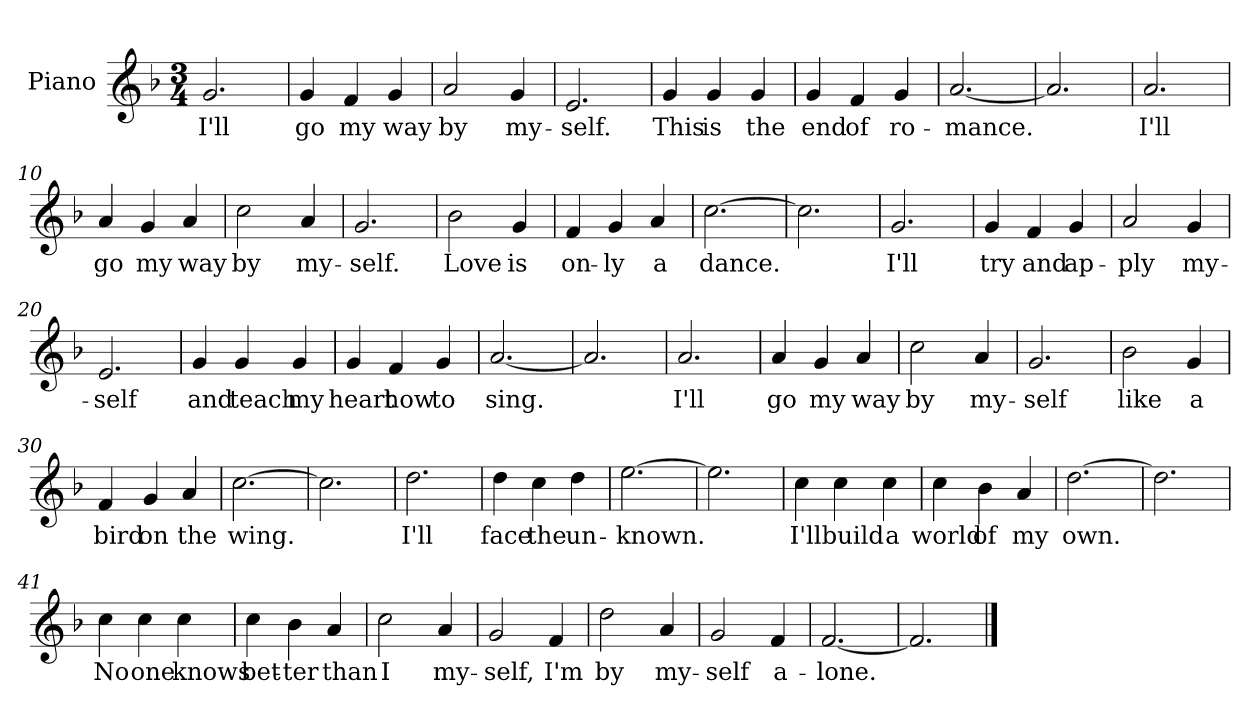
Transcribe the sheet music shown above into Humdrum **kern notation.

**kern	**text
*part1	*part1
*staff1	*staff1
*I"Piano	*
*I'Pno	*
*clefG2	*
*k[b-]	*
*F:	*
*M3/4	*
=1	=1
2.g/	I'll
=2	=2
4g/	go
4f/	my
4g/	way
=3	=3
2a/	by
4g/	my-
=4	=4
2.e/	-self.
=5	=5
4g/	This
4g/	is
4g/	the
=6	=6
4g/	end
4f/	of
4g/	ro-
=7	=7
[2.a/	-mance.
!!LO:LB:g=z
=8	=8
2.a/]	.
=9	=9
2.a/	I'll
=10	=10
4a/	go
4g/	my
4a/	way
=11	=11
2cc\	by
4a/	my-
=12	=12
2.g/	-self.
=13	=13
2b-\	Love
4g/	is
=14	=14
4f/	on-
4g/	-ly
4a/	a
!!LO:LB:g=z
=15	=15
[2.cc\	dance.
=16	=16
2.cc\]	.
=17	=17
2.g/	I'll
=18	=18
4g/	try
4f/	and
4g/	ap-
=19	=19
2a/	-ply
4g/	my-
=20	=20
2.e/	-self
=21	=21
4g/	and
4g/	teach
4g/	my
!!LO:LB:g=z
=22	=22
4g/	heart
4f/	how
4g/	to
=23	=23
[2.a/	sing.
=24	=24
2.a/]	.
=25	=25
2.a/	I'll
=26	=26
4a/	go
4g/	my
4a/	way
=27	=27
2cc\	by
4a/	my-
=28	=28
2.g/	-self
!!LO:LB:g=z
=29	=29
2b-\	like
4g/	a
=30	=30
4f/	bird
4g/	on
4a/	the
=31	=31
[2.cc\	wing.
=32	=32
2.cc\]	.
=33	=33
2.dd\	I'll
=34	=34
4dd\	face
4cc\	the
4dd\	un-
=35	=35
[2.ee\	-known.
!!LO:LB:g=z
=36	=36
2.ee\]	.
=37	=37
4cc\	I'll
4cc\	build
4cc\	a
=38	=38
4cc\	world
4b-\	of
4a/	my
=39	=39
[2.dd\	own.
=40	=40
2.dd\]	.
=41	=41
4cc\	No
4cc\	one
4cc\	knows
!!LO:LB:g=z
=42	=42
4cc\	bet-
4b-\	-ter
4a/	than
=43	=43
2cc\	I
4a/	my-
=44	=44
2g/	-self,
4f/	I'm
=45	=45
2dd\	by
4a/	my-
=46	=46
2g/	-self
4f/	a-
=47	=47
[2.f/	-lone.
=48	=48
2.f/]	.
==	==
*-	*-
